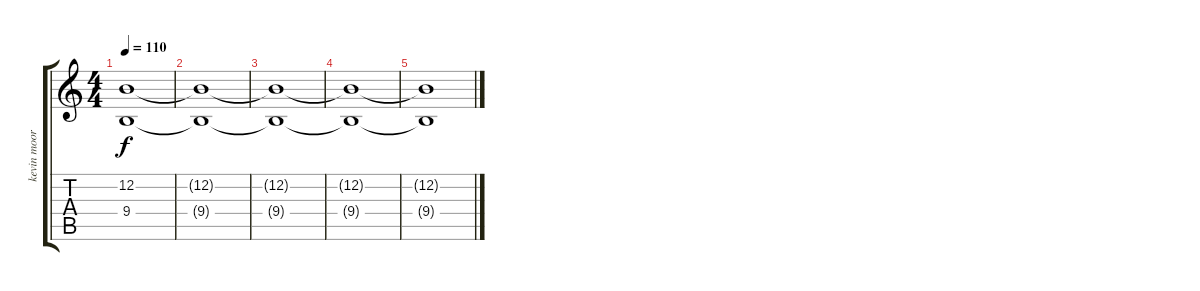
\track ("kevin moore 2" "kevin moor") {instrument stringensemble1}
\staff {score tabs}
\tuning (E4 B3 G3 D3 A2 E2) {hide}
\ts (4 4)
\tempo 110
\clef g2
\ks c
(12.2{t} 9.4{t}).1{dy f} |
(12.2{t} 9.4{t}).1 |
(12.2{t} 9.4{t}).1 |
(12.2{t} 9.4{t}).1 |
(12.2{t} 9.4{t}).1
